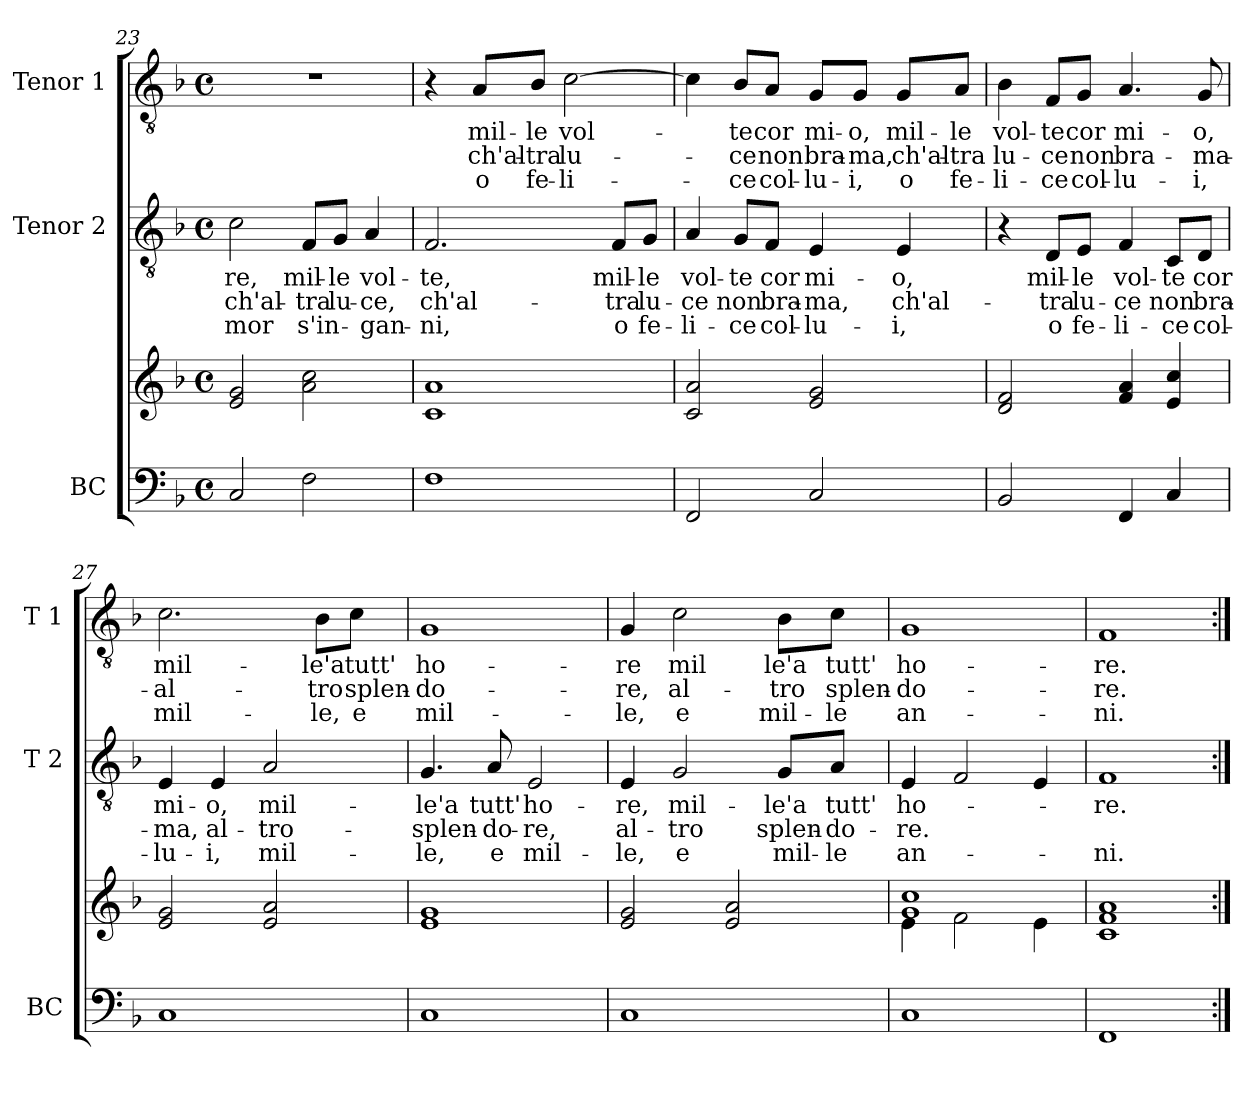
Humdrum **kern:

**kern	**kern	**kern	**text	**text	**text	**kern	**text	**text	**text
*part3	*part3	*part2	*part2	*part2	*part2	*part1	*part1	*part1	*part1
*staff4	*staff3	*staff2	*staff2	*staff2	*staff2	*staff1	*staff1	*staff1	*staff1
*I"BC	*	*I"Tenor 2	*	*	*	*I"Tenor 1	*	*	*
*I'BC	*	*I'T 2	*	*	*	*I'T 1	*	*	*
*clefF4	*clefG2	*clefGv2	*	*	*	*clefGv2	*	*	*
*k[b-]	*k[b-]	*k[b-]	*	*	*	*k[b-]	*	*	*
*F:	*F:	*F:	*	*	*	*F:	*	*	*
*M4/4	*M4/4	*M4/4	*	*	*	*M4/4	*	*	*
*met(c)	*met(c)	*met(c)	*	*	*	*met(c)	*	*	*
=23	=23	=23	=23	=23	=23	=23	=23	=23	=23
2C/	2e/ 2g/	2c\	-re,	ch'al-	-mor	1r	.	.	.
2F\	2a\ 2cc\	8F/L	mil-	-tra	s'in-	.	.	.	.
.	.	8G/J	-le	lu-	.	.	.	.	.
.	.	4A/	vol-	-ce,	-gan-	.	.	.	.
=24	=24	=24	=24	=24	=24	=24	=24	=24	=24
1F	1c 1a	2.F/	-te,	ch'al-	-ni,	4r	.	.	.
.	.	.	.	.	.	8A/L	mil-	ch'al-	o
.	.	.	.	.	.	8B-/J	-le	-tra	fe-
.	.	.	.	.	.	[2c\	vol-	lu-	-li-
.	.	8F/L	mil-	-tra	o	.	.	.	.
.	.	8G/J	-le	lu-	fe-	.	.	.	.
=25	=25	=25	=25	=25	=25	=25	=25	=25	=25
2FF/	2c/ 2a/	4A/	vol-	-ce	-li-	4c\]	.	.	.
.	.	8G/L	-te	non	-ce	8B-/L	-te	-ce	-ce
.	.	8F/J	cor	bra-	col-	8A/J	cor	non	col-
2C/	2e/ 2g/	4E/	mi-	-ma,	-lu-	8G/L	mi-	bra-	-lu-
.	.	.	.	.	.	8G/J	-o,	-ma,	-i,
.	.	4E/	-o,	ch'al-	-i,	8G/L	mil-	ch'al-	o
.	.	.	.	.	.	8A/J	-le	-tra	fe-
=26	=26	=26	=26	=26	=26	=26	=26	=26	=26
2BB-/	2d/ 2f/	4r	.	.	.	4B-\	vol-	lu-	-li-
.	.	8D/L	mil-	-tra	o	8F/L	-te	-ce	-ce
.	.	8E/J	-le	lu-	fe-	8G/J	cor	non	col-
4FF/	4f/ 4a/	4F/	vol-	-ce	-li-	4.A/	mi-	bra-	-lu-
4C/	4e/ 4cc/	8C/L	-te	non	-ce	.	.	.	.
.	.	8D/J	cor	bra-	col-	8G/	-o,	-ma-	-i,
!!LO:LB:g=z
=27	=27	=27	=27	=27	=27	=27	=27	=27	=27
1C	2e/ 2g/	4E/	mi-	-ma,	-lu-	2.c\	mil-	-al-	mil-
.	.	4E/	-o,	al-	-i,	.	.	.	.
.	2e/ 2a/	2A/	mil-	-tro-	mil-	.	.	.	.
.	.	.	.	.	.	8B-\L	-le'a	-tro	-le,
.	.	.	.	.	.	8c\J	tutt'	splen-	e
=28	=28	=28	=28	=28	=28	=28	=28	=28	=28
1C	1e 1g	4.G/	-le'a	-splen-	-le,	1G	ho-	-do-	mil-
.	.	8A/	tutt'	-do-	e	.	.	.	.
.	.	2E/	ho-	-re,	mil-	.	.	.	.
=29	=29	=29	=29	=29	=29	=29	=29	=29	=29
1C	2e/ 2g/	4E/	-re,	al-	-le,	4G/	-re	-re,	-le,
.	.	2G/	mil-	-tro	e	2c\	mil	al-	e
.	2e/ 2a/	.	.	.	.	.	.	.	.
.	.	8G/L	-le'a	splen-	mil-	8B-\L	le'a	-tro	mil-
.	.	8A/J	tutt'	-do-	-le	8c\J	tutt'	splen-	-le
=30	=30	=30	=30	=30	=30	=30	=30	=30	=30
*	*^	*	*	*	*	*	*	*	*
1C	1g 1cc	4e\	4E/	ho-	-re.	an-	1G	ho-	-do-	an-
.	.	2f\	2F/	.	.	.	.	.	.	.
.	.	4e\	4E/	.	.	.	.	.	.	.
*	*v	*v	*	*	*	*	*	*	*	*
=31	=31	=31	=31	=31	=31	=31	=31	=31	=31
1FF	1c 1f 1a	1F	-re.	.	-ni.	1F	-re.	-re.	-ni.
=:|!	=:|!	=:|!	=:|!	=:|!	=:|!	=:|!	=:|!	=:|!	=:|!
*-	*-	*-	*-	*-	*-	*-	*-	*-	*-
